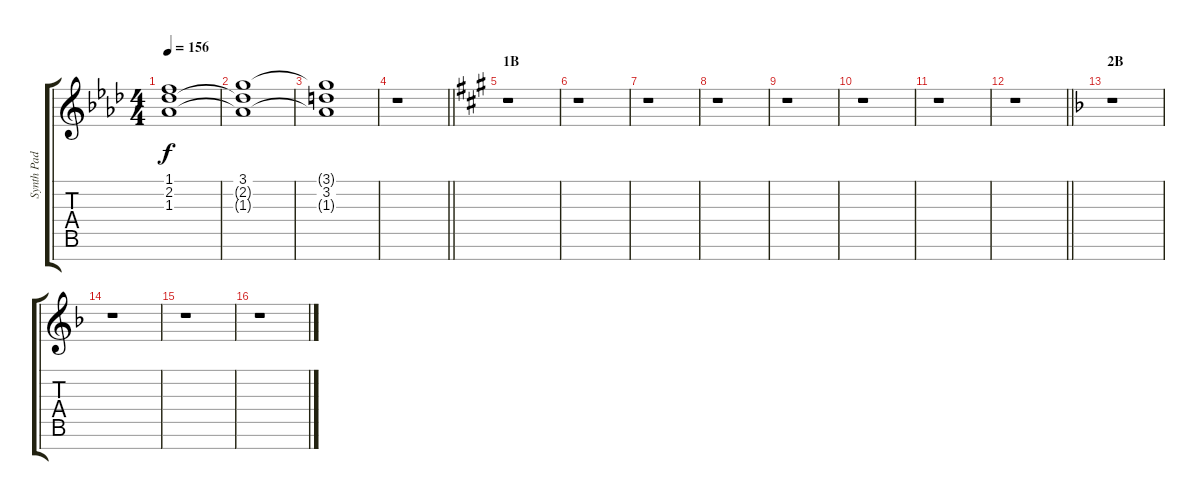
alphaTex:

\track ("Synth Pad I" "Synth Pad ") {instrument lead2sawtooth}
\staff {score tabs}
\tuning (E5 B4 G4 D4 A3 E3 B2) {hide}
\ts (4 4)
\tempo 156
\clef g2
\ks ab
(1.1 2.2 1.3{t}).1{dy f} |
(3.1 2.2{t} 1.3{t}).1 |
(3.1{t} 3.2 1.3{t}).1 |
\barLineRight lightlight
r.1 |
\section ("" "1B")
\ks a
r.1 |
r.1 |
r.1 |
r.1 |
r.1 |
r.1 |
r.1 |
\barLineRight lightlight
r.1 |
\section ("" "2B")
\ks f
r.1 |
r.1 |
r.1 |
r.1
